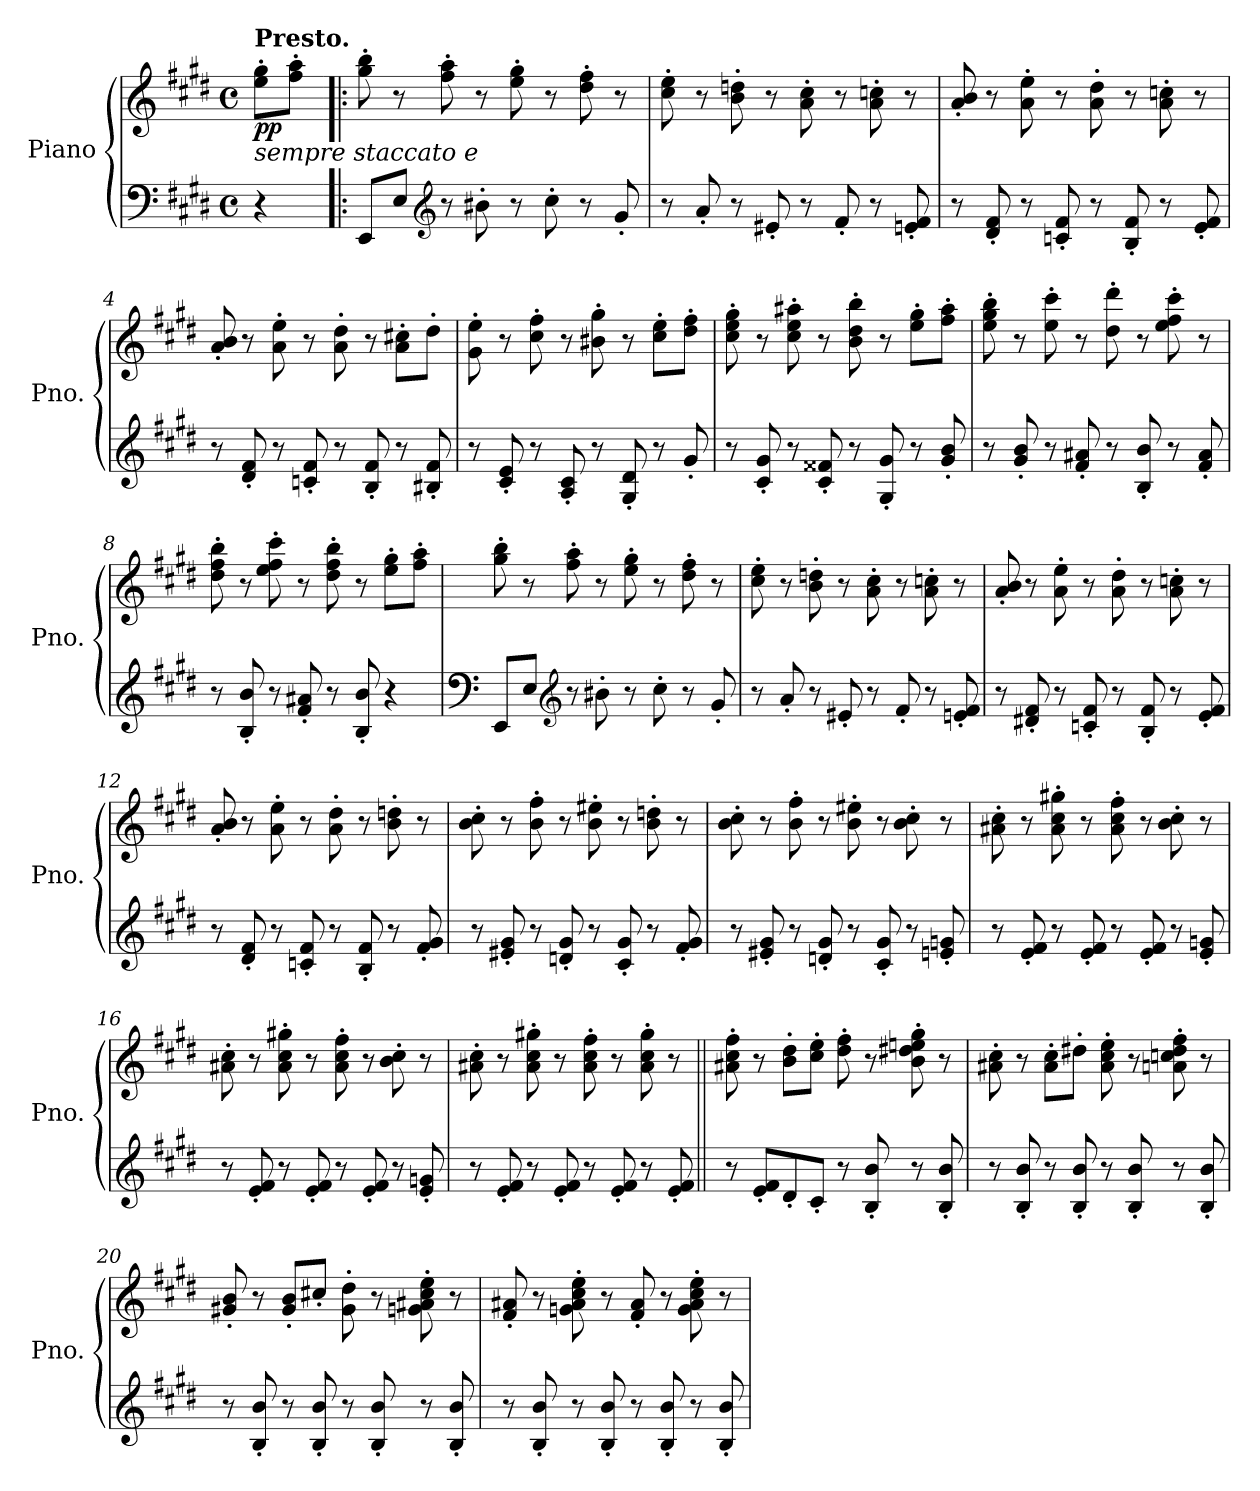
**kern	**kern	**dynam
*part1	*part1	*part1
*staff2	*staff1	*staff1/2
*I"Piano	*	*
*I'Pno.	*	*
*clefF4	*clefG2	*
*k[f#c#g#d#]	*k[f#c#g#d#]	*
*M4/4	*M4/4	*
*met(c)	*met(c)	*
=	=	=
!	!LO:TX:a:B:t=Presto.	!
!LO:TX:a:i:t=sempre   staccato e	!	!
!	!	!LO:DY:b
4r	8ee\' 8gg#\'L	pp
.	8ff#\' 8aa\'J	.
=1!|:	=1!|:	=1!|:
8EE/L	8gg#\' 8bb\'	.
8E/J	8r	.
*clefG2	*	*
8r	8ff#\' 8aa\'	.
8b#X'\	8r	.
8r	8ee\' 8gg#\'	.
8cc#'\	8r	.
8r	8dd#\' 8ff#\'	.
8g#'/	8r	.
=2	=2	=2
8r	8cc#\' 8ee\'	.
8a'/	8r	.
8r	8b\' 8ddn\'	.
8e#X'/	8r	.
8r	8a\' 8cc#\'	.
8f#'/	8r	.
8r	8a\' 8ccn\'	.
8en/' 8f#/'	8r	.
=3	=3	=3
8r	8a/' 8b/'	.
8d#/' 8f#/'	8r	.
8r	8a\' 8ee\'	.
8cn/' 8f#/'	8r	.
8r	8a\' 8dd#\'	.
8B/' 8f#/'	8r	.
8r	8a\' 8ccn\'	.
8e/' 8f#/'	8r	.
=4	=4	=4
8r	8a/' 8b/'	.
8d#/' 8f#/'	8r	.
8r	8a\' 8ee\'	.
8cn/' 8f#/'	8r	.
8r	8a\' 8dd#\'	.
8B/' 8f#/'	8r	.
8r	8a\' 8cc#X\'L	.
8B#X/' 8f#/'	8dd#'\J	.
!!LO:LB:g=z
=5	=5	=5
8r	8g#\' 8ee\'	.
8c#/' 8e/'	8r	.
8r	8cc#\' 8ff#\'	.
8A/' 8c#/'	8r	.
8r	8b#X\' 8gg#\'	.
8G#/' 8d#/'	8r	.
8r	8cc#\' 8ee\'L	.
8g#'/	8dd#\' 8ff#\'J	.
=6	=6	=6
8r	8cc#\' 8ee\' 8gg#\'	.
8c#/' 8g#/'	8r	.
8r	8cc#\' 8ee\' 8aa#X\'	.
8c#/' 8f##X/'	8r	.
8r	8b\' 8dd#\' 8bb\'	.
8G#/' 8g#/'	8r	.
8r	8ee\' 8gg#\'L	.
8g#/' 8b/'	8ff#\' 8aa#\'J	.
=7	=7	=7
8r	8ee\' 8gg#\' 8bb\'	.
8g#/' 8b/'	8r	.
8r	8ee\' 8ccc#\'	.
8f#/' 8a#X/'	8r	.
8r	8dd#\' 8ddd#\'	.
8B/' 8b/'	8r	.
8r	8ee\' 8ff#\' 8ccc#\'	.
8f#/' 8a#/'	8r	.
=8	=8	=8
8r	8dd#\' 8ff#\' 8bb\'	.
8B/' 8b/'	8r	.
8r	8ee\' 8ff#\' 8ccc#\'	.
8f#/' 8a#X/'	8r	.
8r	8dd#\' 8ff#\' 8bb\'	.
8B/' 8b/'	8r	.
4r	8ee\' 8gg#\'L	.
.	8ff#\' 8aa\'J	.
=9	=9	=9
*clefF4	*	*
8EE/L	8gg#\' 8bb\'	.
8E/J	8r	.
*clefG2	*	*
8r	8ff#\' 8aa\'	.
8b#X'\	8r	.
8r	8ee\' 8gg#\'	.
8cc#'\	8r	.
8r	8dd#\' 8ff#\'	.
8g#'/	8r	.
!!LO:LB:g=z
=10	=10	=10
8r	8cc#\' 8ee\'	.
8a'/	8r	.
8r	8b\' 8ddn\'	.
8e#X'/	8r	.
8r	8a\' 8cc#\'	.
8f#'/	8r	.
8r	8a\' 8ccn\'	.
8en/' 8f#/'	8r	.
=11	=11	=11
8r	8a/' 8b/'	.
8d#X/' 8f#/'	8r	.
8r	8a\' 8ee\'	.
8cn/' 8f#/'	8r	.
8r	8a\' 8dd#\'	.
8B/' 8f#/'	8r	.
8r	8a\' 8ccn\'	.
8e/' 8f#/'	8r	.
=12	=12	=12
8r	8a/' 8b/'	.
8d#/' 8f#/'	8r	.
8r	8a\' 8ee\'	.
8cn/' 8f#/'	8r	.
8r	8a\' 8dd#\'	.
8B/' 8f#/'	8r	.
8r	8b\' 8ddn\'	.
8f#/' 8g#/'	8r	.
=13	=13	=13
8r	8b\' 8cc#\'	.
8e#X/' 8g#/'	8r	.
8r	8b\' 8ff#\'	.
8dn/' 8g#/'	8r	.
8r	8b\' 8ee#X\'	.
8c#/' 8g#/'	8r	.
8r	8b\' 8ddn\'	.
8f#/' 8g#/'	8r	.
=14	=14	=14
8r	8b\' 8cc#\'	.
8e#X/' 8g#/'	8r	.
8r	8b\' 8ff#\'	.
8dn/' 8g#/'	8r	.
8r	8b\' 8ee#X\'	.
8c#/' 8g#/'	8r	.
8r	8b\' 8cc#\'	.
8en/' 8gn/'	8r	.
!!LO:PB:g=z
=15	=15	=15
8r	8a#X\' 8cc#\'	.
8e/' 8f#/'	8r	.
8r	8a#\' 8cc#\' 8gg#X\'	.
8e/' 8f#/'	8r	.
8r	8a#\' 8cc#\' 8ff#\'	.
8e/' 8f#/'	8r	.
8r	8b\' 8cc#\'	.
8e/' 8gn/'	8r	.
=16	=16	=16
8r	8a#X\' 8cc#\'	.
8e/' 8f#/'	8r	.
8r	8a#\' 8cc#\' 8gg#X\'	.
8e/' 8f#/'	8r	.
8r	8a#\' 8cc#\' 8ff#\'	.
8e/' 8f#/'	8r	.
8r	8b\' 8cc#\'	.
8e/' 8gn/'	8r	.
=17	=17	=17
8r	8a#X\' 8cc#\'	.
8e/' 8f#/'	8r	.
8r	8a#\' 8cc#\' 8gg#X\'	.
8e/' 8f#/'	8r	.
8r	8a#\' 8cc#\' 8ff#\'	.
8e/' 8f#/'	8r	.
8r	8a#\' 8cc#\' 8gg#\'	.
8e/' 8f#/'	8r	.
=18||	=18||	=18||
8r	8a#X\' 8cc#\' 8ff#\'	.
8e/' 8f#/'L	8r	.
8d#'/	8b\' 8dd#\'L	.
8c#'/J	8cc#\' 8ee\'J	.
8r	8dd#\' 8ff#\'	.
8B/' 8b/'	8r	.
8r	8b\' 8dd#X\' 8een\' 8gg#\'	.
8B/' 8b/'	8r	.
=19	=19	=19
8r	8a#X\' 8cc#\'	.
8B/' 8b/'	8r	.
8r	8a#\' 8cc#\'L	.
8B/' 8b/'	8dd#X'\J	.
8r	8a#\' 8cc#\' 8ee\'	.
8B/' 8b/'	8r	.
8r	8an\' 8ccn\' 8dd#\' 8ff#\'	.
8B/' 8b/'	8r	.
!!LO:LB:g=z
=20	=20	=20
8r	8g#X/' 8b/'	.
8B/' 8b/'	8r	.
8r	8g#/' 8b/'L	.
8B/' 8b/'	8cc#X'/J	.
8r	8g#\' 8dd#\'	.
8B/' 8b/'	8r	.
8r	8gn\' 8a#X\' 8cc#\' 8ee\'	.
8B/' 8b/'	8r	.
=21	=21	=21
8r	8f#/' 8a#X/'	.
8B/' 8b/'	8r	.
8r	8gn\' 8a#\' 8cc#\' 8ee\'	.
8B/' 8b/'	8r	.
8r	8f#/' 8a#/'	.
8B/' 8b/'	8r	.
8r	8g\' 8a#\' 8cc#\' 8ee\'	.
8B/' 8b/'	8r	.
=	=	=
*-	*-	*-
